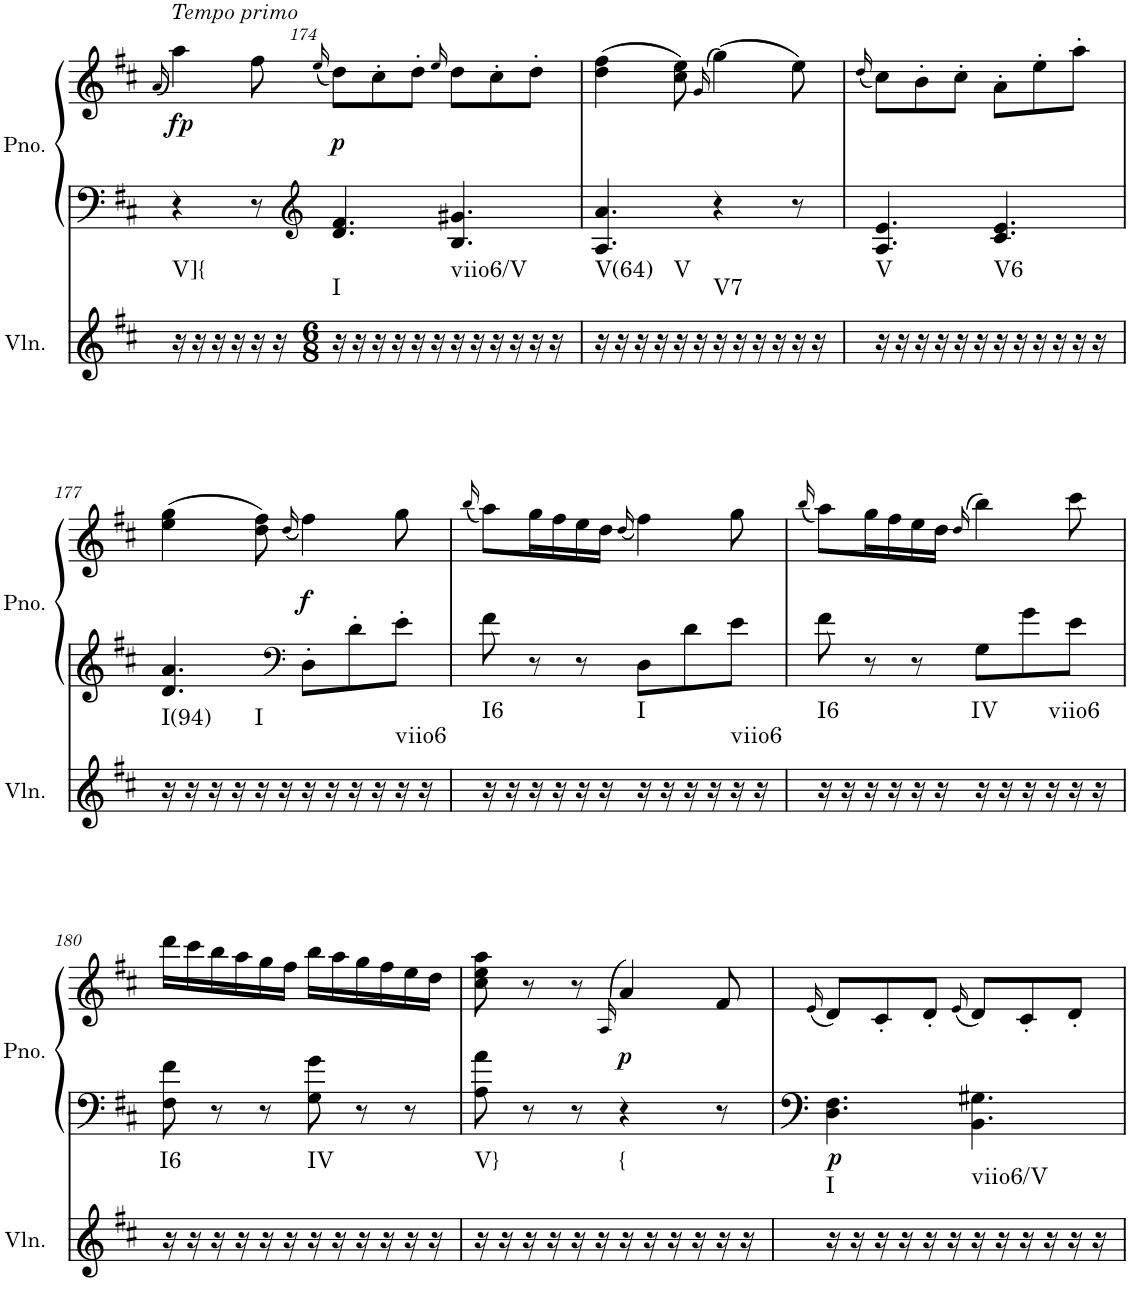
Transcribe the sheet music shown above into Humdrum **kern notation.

**kern	**harte	**kern	**kern	**dynam
*part2	*part2	*part1	*part1	*part1
*staff3	*	*staff2	*staff1	*staff1/2
*I"Violin	*	*I"Piano, Piano right	*	*
*I'Vln.	*	*I'Pno.	*	*
!!LO:PB:g=z
*clefG2	*	*clefF4	*clefG2	*
*k[f#c#]	*	*k[f#c#]	*k[f#c#]	*
*M6/8	*	*M6/8	*M6/8	*
=173X2	=173X2	=173X2	=173X2	=173X2
.	.	.	(16qa/	.
!	!	!	!LO:TX:a:i:t=Tempo primo	!
!	!LO:H:kt=V]{	!	!	!LO:DY:b
16r	N	4r	4aa\)	fp
16r	.	.	.	.
16r	.	.	.	.
16r	.	.	.	.
16r	.	8r	8ff#\	.
16r	.	.	.	.
=174-	=174-	=174-	=174-	=174-
*	*	*clefG2	*	*
*M6/8	*	*M6/8	*M6/8	*
.	.	.	(16qee/	.
!	!LO:H:kt=I	!	!	!LO:DY:b
16r	N	4.d/ 4.f#/	8dd\L)	p
16r	.	.	.	.
16r	.	.	8cc#'\	.
16r	.	.	.	.
16r	.	.	8dd'\J	.
16r	.	.	.	.
.	.	.	16qee/	.
!	!LO:H:kt=viio6/V	!	!	!
16r	N	4.B/ 4.g#X/	8dd\L	.
16r	.	.	.	.
16r	.	.	8cc#'\	.
16r	.	.	.	.
16r	.	.	8dd'\J	.
16r	.	.	.	.
=175	=175	=175	=175	=175
!	!LO:H:kt=V(64)	!	!	!
16r	N	4.A/ 4.a/	(4dd\ 4ff#\	.
16r	.	.	.	.
16r	.	.	.	.
16r	.	.	.	.
!	!LO:H:kt=V	!	!	!
16r	N	.	8cc#\ 8ee\)	.
16r	.	.	.	.
.	.	.	(>16qg/	.
!	!LO:H:kt=V7	!	!	!
16r	N	4r	(4gg\)	.
16r	.	.	.	.
16r	.	.	.	.
16r	.	.	.	.
16r	.	8r	8ee\)	.
16r	.	.	.	.
=176	=176	=176	=176	=176
.	.	.	(16qdd/	.
!	!LO:H:kt=V	!	!	!
16r	N	4.A/ 4.e/	8cc#\L)	.
16r	.	.	.	.
16r	.	.	8b'\	.
16r	.	.	.	.
16r	.	.	8cc#'\J	.
16r	.	.	.	.
!	!LO:H:kt=V6	!	!	!
16r	N	4.c#/ 4.e/	8a'\L	.
16r	.	.	.	.
16r	.	.	8ee'\	.
16r	.	.	.	.
16r	.	.	8aa'\J	.
16r	.	.	.	.
!!LO:LB:g=z
=177	=177	=177	=177	=177
!	!LO:H:kt=I(94)	!	!	!
16r	N	4.d/ 4.a/	(4ee\ 4gg\	.
16r	.	.	.	.
16r	.	.	.	.
16r	.	.	.	.
!	!LO:H:kt=I	!	!	!
16r	N	.	8dd\ 8ff#\)	.
16r	.	.	.	.
*	*	*clefF4	*	*
.	.	.	(16qdd/	.
!	!	!	!	!LO:DY:b
16r	.	8D'\L	4ff#\)	f
16r	.	.	.	.
16r	.	8d'\	.	.
16r	.	.	.	.
!	!LO:H:kt=viio6	!	!	!
16r	N	8e'\J	8gg\	.
16r	.	.	.	.
=178	=178	=178	=178	=178
.	.	.	(16qbb/	.
!	!LO:H:kt=I6	!	!	!
16r	N	8f#\	8aa\L)	.
16r	.	.	.	.
16r	.	8r	16gg\L	.
16r	.	.	16ff#\	.
16r	.	8r	16ee\	.
16r	.	.	16dd\JJ	.
.	.	.	(16qdd/	.
!	!LO:H:kt=I	!	!	!
16r	N	8D\L	4ff#\)	.
16r	.	.	.	.
16r	.	8d\	.	.
16r	.	.	.	.
!	!LO:H:kt=viio6	!	!	!
16r	N	8e\J	8gg\	.
16r	.	.	.	.
=179	=179	=179	=179	=179
.	.	.	(16qbb/	.
!	!LO:H:kt=I6	!	!	!
16r	N	8f#\	8aa\L)	.
16r	.	.	.	.
16r	.	8r	16gg\L	.
16r	.	.	16ff#\	.
16r	.	8r	16ee\	.
16r	.	.	16dd\JJ	.
.	.	.	(>16qdd/	.
!	!LO:H:kt=IV	!	!	!
16r	N	8G\L	4bb\)	.
16r	.	.	.	.
16r	.	8g\	.	.
16r	.	.	.	.
!	!LO:H:kt=viio6	!	!	!
16r	N	8e\J	8ccc#\	.
16r	.	.	.	.
!!LO:LB:g=z
=180	=180	=180	=180	=180
!	!LO:H:kt=I6	!	!	!
16r	N	8F#\ 8f#\	16ddd\LL	.
16r	.	.	16ccc#\	.
16r	.	8r	16bb\	.
16r	.	.	16aa\	.
16r	.	8r	16gg\	.
16r	.	.	16ff#\JJ	.
!	!LO:H:kt=IV	!	!	!
16r	N	8G\ 8g\	16bb\LL	.
16r	.	.	16aa\	.
16r	.	8r	16gg\	.
16r	.	.	16ff#\	.
16r	.	8r	16ee\	.
16r	.	.	16dd\JJ	.
=181	=181	=181	=181	=181
!	!LO:H:kt=V}	!	!	!
16r	N	8A\ 8a\	8cc#\ 8ee\ 8aa\	.
16r	.	.	.	.
16r	.	8r	8r	.
16r	.	.	.	.
16r	.	8r	8r	.
16r	.	.	.	.
.	.	.	(>16qA/	.
!	!LO:H:kt={	!	!	!LO:DY:b
16r	N	4r	4a/)	p
16r	.	.	.	.
16r	.	.	.	.
16r	.	.	.	.
16r	.	8r	8f#/	.
16r	.	.	.	.
=182	=182	=182	=182	=182
.	.	.	(16qe/	.
!	!LO:H:kt=I	!	!	!LO:DY:b=2
16r	N	4.D\ 4.F#\	8d/L)	p
16r	.	.	.	.
16r	.	.	8c#'/	.
16r	.	.	.	.
16r	.	.	8d'/J	.
16r	.	.	.	.
.	.	.	(16qe/	.
!	!LO:H:kt=viio6/V	!	!	!
16r	N	4.BB\ 4.G#X\	8d/L)	.
16r	.	.	.	.
16r	.	.	8c#'/	.
16r	.	.	.	.
16r	.	.	8d'/J	.
16r	.	.	.	.
=	=	=	=	=
*-	*-	*-	*-	*-
